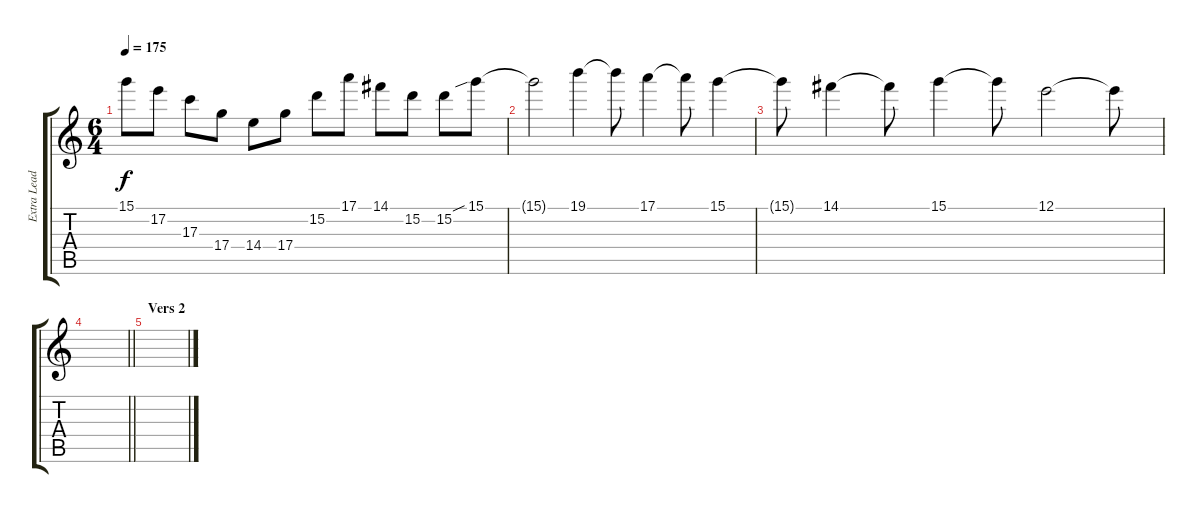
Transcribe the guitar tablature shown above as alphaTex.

\track ("Extra Lead Guitar" "Extra Lead") {instrument overdrivenguitar}
\staff {score tabs}
\tuning (E4 B3 G3 D3 A2 E2) {hide}
\ts (6 4)
\tempo 175
\clef g2
\ks c
15.1.8{dy f} 17.2.8 17.3.8 17.4.8 14.4.8 17.4.8 15.2.8 17.1.8 14.1.8 15.2.8 15.2.8 15.1{sib}.8 |
15.1{t}.2 19.1.4 19.1{t}.8 17.1.4 17.1{t}.8 15.1.4 |
15.1{t}.8 14.1.4 14.1{t}.8 15.1.4 15.1{t}.8 12.1.2 12.1{t}.8 |
\barLineRight lightlight
|
\section ("" "Vers 2")
